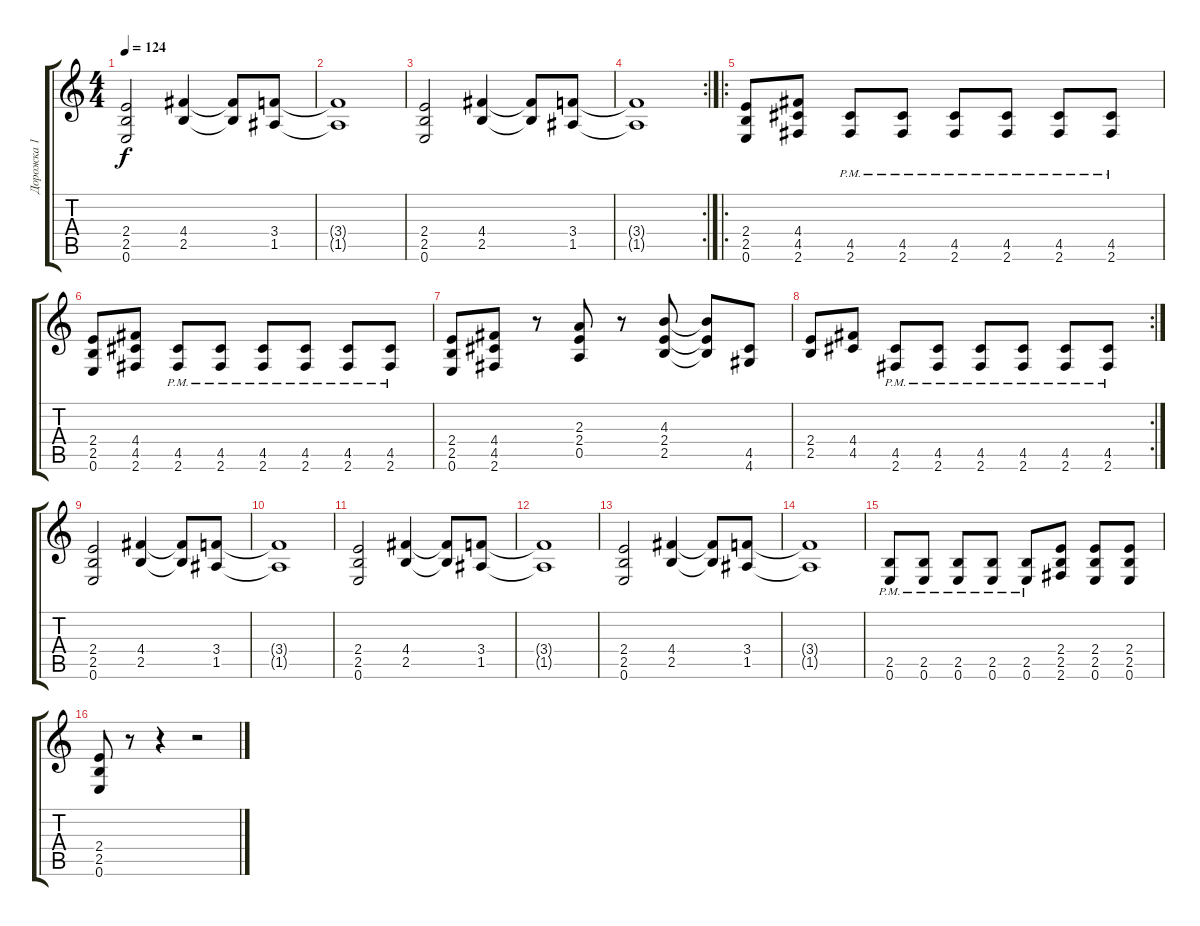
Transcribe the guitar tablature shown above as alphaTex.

\track ("Дорожка 1" "Дорожка 1") {instrument distortionguitar}
\staff {score tabs}
\tuning (E4 B3 G3 D3 A2 E2) {hide}
\ts (4 4)
\tempo 124
\clef g2
\ks c
(2.4 2.5 0.6).2{dy f instrument distortionguitar} (4.4 2.5).4 (4.4{t} 2.5{t}).8 (3.4 1.5).8 |
(3.4{t} 1.5{t}).1 |
(2.4 2.5 0.6).2 (4.4 2.5).4 (4.4{t} 2.5{t}).8 (3.4 1.5).8 |
\rc 2
(3.4{t} 1.5{t}).1 |
\ro
(2.4 2.5 0.6).8 (4.4 4.5 2.6).8 (4.5 2.6{pm}).8 (4.5 2.6{pm}).8 (4.5 2.6{pm}).8 (4.5 2.6{pm}).8 (4.5 2.6{pm}).8 (4.5 2.6{pm}).8 |
(2.4 2.5 0.6).8 (4.4 4.5 2.6).8 (4.5 2.6{pm}).8 (4.5 2.6{pm}).8 (4.5 2.6{pm}).8 (4.5 2.6{pm}).8 (4.5 2.6{pm}).8 (4.5 2.6{pm}).8 |
(2.4 2.5 0.6).8 (4.4 4.5 2.6).8 r.8 (2.3 2.4 0.5).8 r.8 (4.3 2.4 2.5).8 (4.3{t} 2.4{t} 2.5{t}).8 (4.5 4.6).8 |
\rc 2
(2.4 2.5).8 (4.4 4.5).8 (4.5 2.6{pm}).8 (4.5 2.6{pm}).8 (4.5 2.6{pm}).8 (4.5 2.6{pm}).8 (4.5 2.6{pm}).8 (4.5 2.6{pm}).8 |
(2.4 2.5 0.6).2 (4.4 2.5).4 (4.4{t} 2.5{t}).8 (3.4 1.5).8 |
(3.4{t} 1.5{t}).1 |
(2.4 2.5 0.6).2 (4.4 2.5).4 (4.4{t} 2.5{t}).8 (3.4 1.5).8 |
(3.4{t} 1.5{t}).1 |
(2.4 2.5 0.6).2 (4.4 2.5).4 (4.4{t} 2.5{t}).8 (3.4 1.5).8 |
(3.4{t} 1.5{t}).1 |
(2.5 0.6{pm}).8 (2.5 0.6{pm}).8 (2.5 0.6{pm}).8 (2.5 0.6{pm}).8 (2.5 0.6{pm}).8 (2.4 2.5 2.6).8 (2.4 2.5 0.6).8 (2.4 2.5 0.6).8 |
(2.4 2.5 0.6).8 r.8 r.4 r.2
